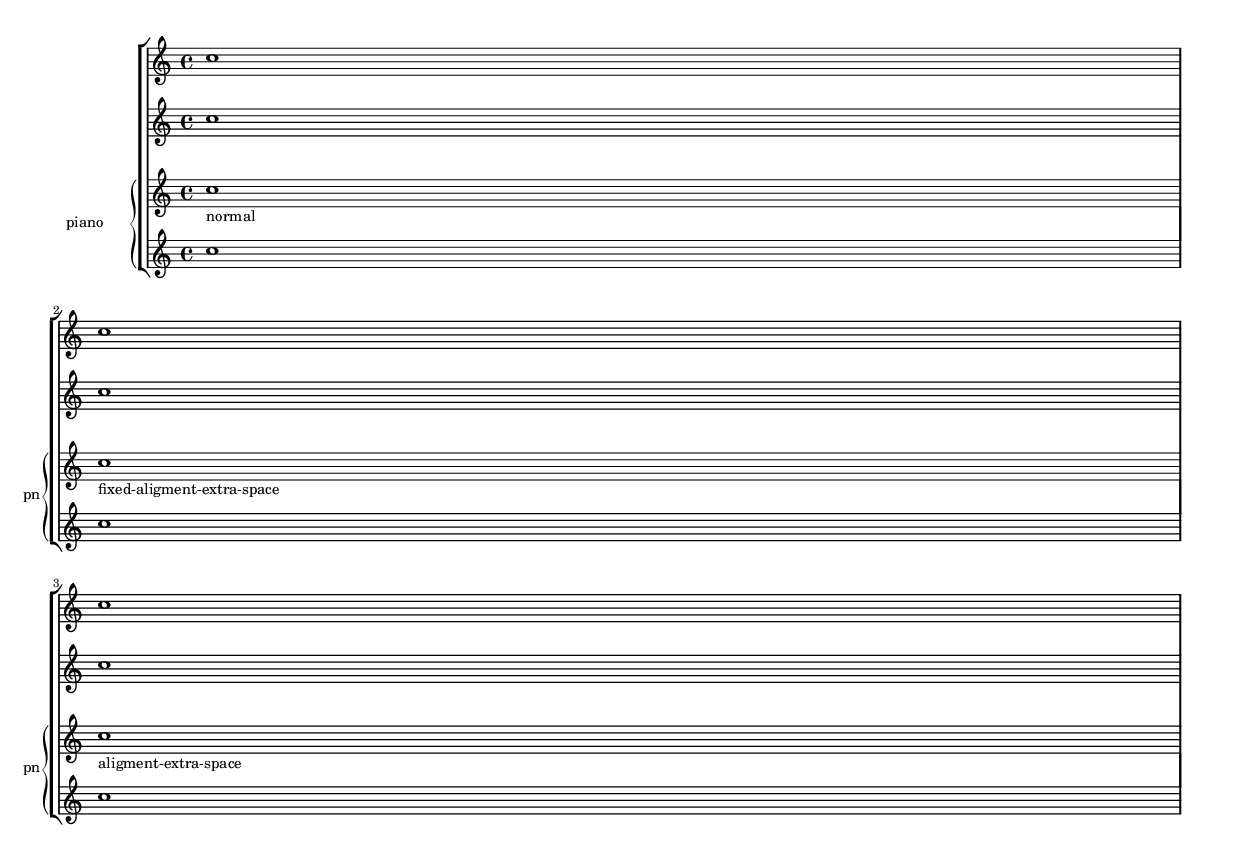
%% Do not edit this file; it is auto-generated from LSR http://lsr.dsi.unimi.it
%% This file is in the public domain.
\version "2.11.61"

\header {
  lsrtags = "tweaks-and-overrides, paper-and-layout, spacing"

  texidoces = "
Mediante el establecimiento de las propiedades de
@code{NonMusicalPaperColumn} se puede ajustar el espaciado vertical en
cada sistema.

Ajustando @code{alignment-extra-space} o
@code{fixed-alignment-extra-space} se puede ampliar verticalmente un
sistema individual.

Por razones técnicas, se debe usar @code{\overrideProperty} para
cambiar estas propiedades dentro de un pentagrama; aún se debe usar
@code{\override} dentro de un bloque @code{\context} para las
sobreescrituras globales.

"
  doctitlees = "Espaciado de la alineación vertical"

  texidoc = "
By setting properties in @code{NonMusicalPaperColumn}, vertical spacing
can be adjusted per system.


By setting @code{alignment-extra-space} or
@code{fixed-alignment-extra-space} an individual system may be
stretched vertically.


For technical reasons, @code{\\overrideProperty} must be used for
changing these properties within a staff; @code{\\override} in a
@code{\\context} block may still be used for global overrides. 

"
  doctitle = "Alignment vertical spacing"
} % begin verbatim
#(set-global-staff-size 13)

\relative c''
\new StaffGroup <<
  \new Staff {
    c1 \break
    c1 \break
    c1 \break
  }
  \new Staff {
    c1 | c | c
  }
  \new PianoStaff <<
    \new Voice  {
      \set PianoStaff.instrumentName = #"piano"
      \set PianoStaff.shortInstrumentName = #"pn"
      c1_"normal"
      
      \overrideProperty
        #"Score.NonMusicalPaperColumn"
        #'line-break-system-details
        #'((fixed-alignment-extra-space . 15))
      c_"fixed-aligment-extra-space"

      \overrideProperty
        #"Score.NonMusicalPaperColumn"
        #'line-break-system-details
        #'((alignment-extra-space . 15))
      c_"aligment-extra-space"
    }
    { c1 | c | c }
  >>
>>
